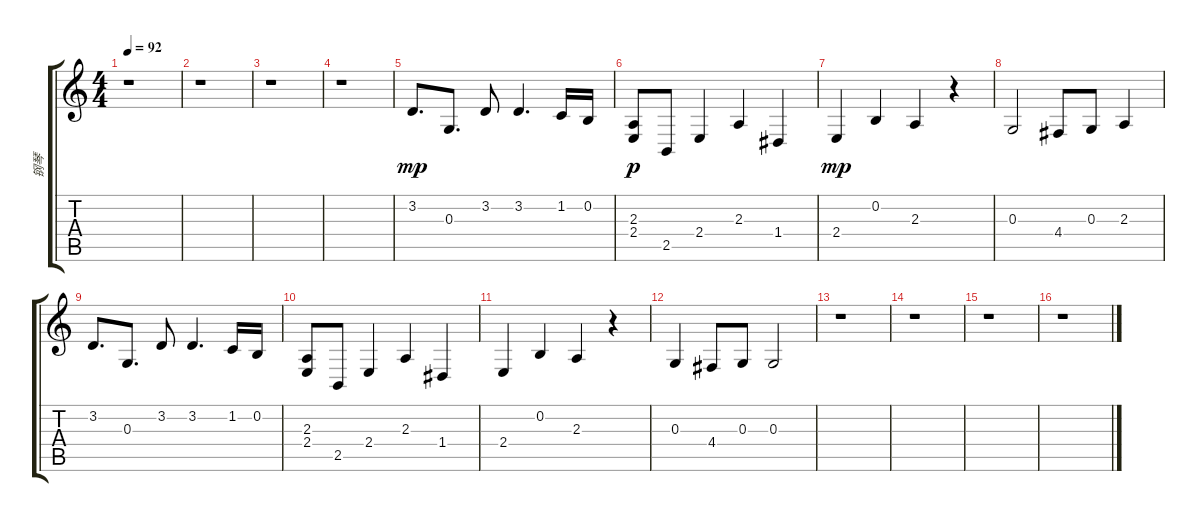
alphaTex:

\track ("钢琴" "钢琴") {instrument acousticgrandpiano}
\staff {score tabs}
\tuning (E4 B3 G3 D3 A2 E2) {hide}
\ts (4 4)
\tempo 92
\clef g2
\ks c
r.1{dy f} |
r.1 |
r.1 |
r.1 |
3.2.8{d dy mp} 0.3.8{d} 3.2.8 3.2.4{d} 1.2.16 0.2.16 |
(2.3 2.4).8{dy p} 2.5.8 2.4.4 2.3.4 1.4.4 |
2.4.4{dy mp} 0.2.4 2.3.4 r.4 |
0.3.2 4.4.8 0.3.8 2.3.4 |
3.2.8{d} 0.3.8{d} 3.2.8 3.2.4{d} 1.2.16 0.2.16 |
(2.3 2.4).8 2.5.8 2.4.4 2.3.4 1.4.4 |
2.4.4 0.2.4 2.3.4 r.4 |
0.3.4 4.4.8 0.3.8 0.3.2 |
r.1 |
r.1 |
r.1 |
r.1
